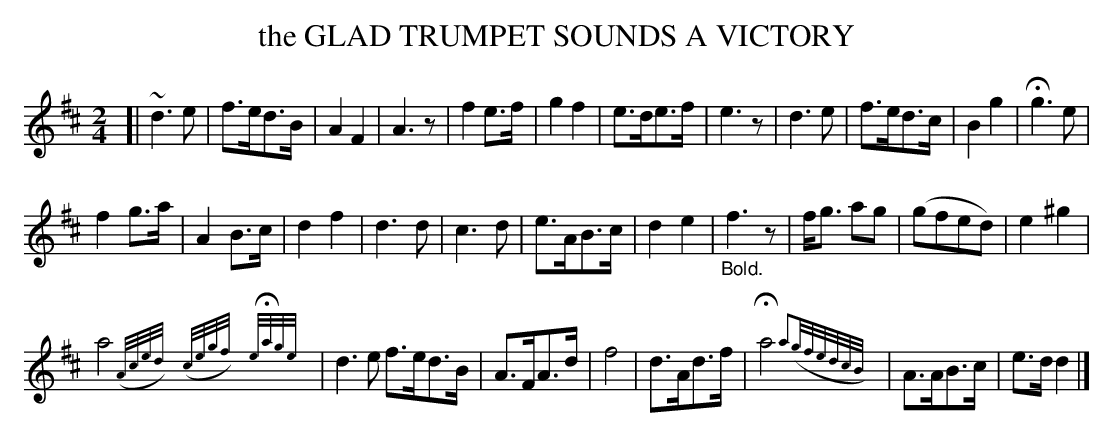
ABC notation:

X:1
T: the GLAD TRUMPET SOUNDS A VICTORY
M: 2/4
L: 1/8
K: D
[|\
~d3e | f>ed>B | A2F2 | A3z |\
f2e>f | g2f2 | e>de>f | e3z |\
d3e | f>ed>c | B2g2 | Hg3e |
f2g>a | A2B>c | d2f2 | d3d |\
c3d | e>AB>c | d2e2 | "_Bold."f3z |\
f<g ag | (gfed) | e2^g2 |
a4 ({A/c/e/d/}) ({c/e/g/f/}) {e/Ha/g/e/} |\
d3e f>ed>B | A>FA>d | f4 |d>Ad>f |\
Ha4- {a2(g/f/e/d/c/B/)}  | A>AB>c | e>dd2 |]
